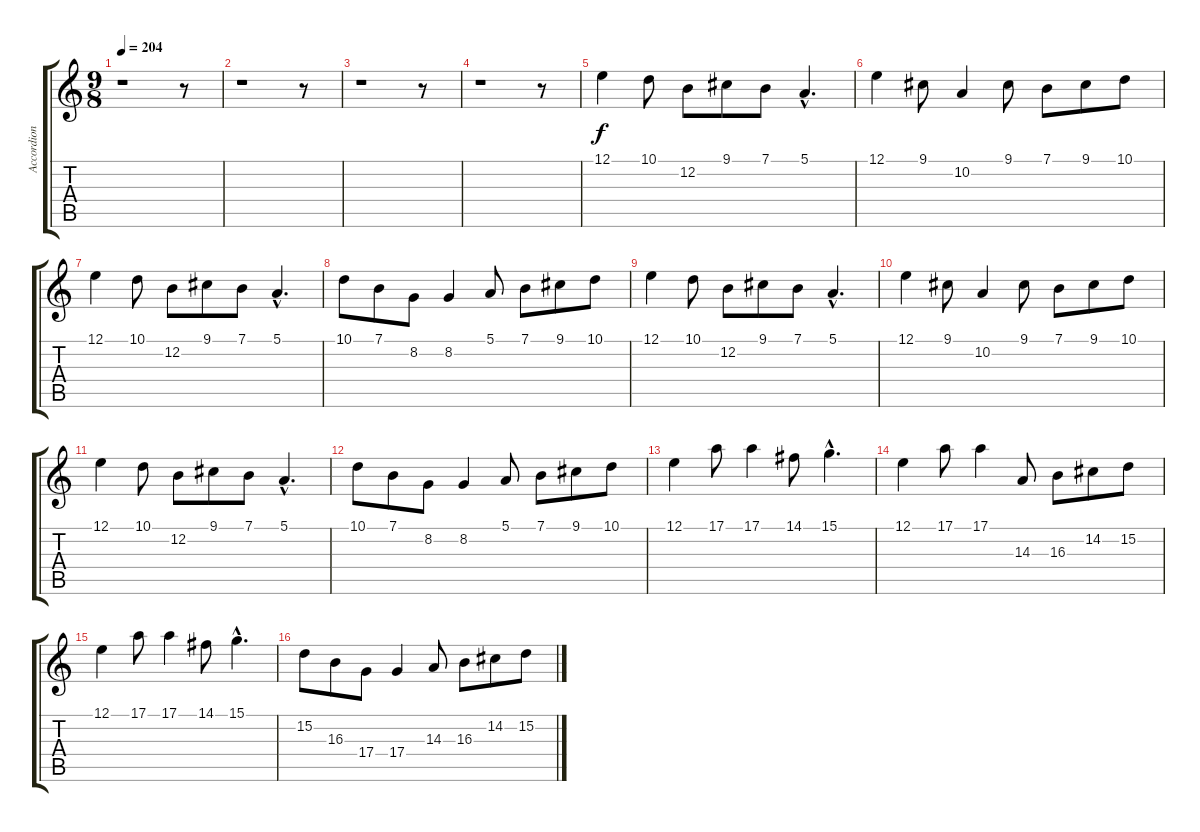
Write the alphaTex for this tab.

\track ("Accordion 1" "Accordion ") {instrument tangoaccordion}
\staff {score tabs}
\tuning (E4 B3 G3 D3 A2 E2) {hide}
\ts (9 8)
\tempo 204
\clef g2
\ks c
r.1{dy f instrument tangoaccordion} r.8 |
r.1 r.8 |
r.1 r.8 |
r.1 r.8 |
12.1.4 10.1.8 12.2.8 9.1.8 7.1.8 5.1{hac}.4{d} |
12.1.4 9.1.8 10.2.4 9.1.8 7.1.8 9.1.8 10.1.8 |
12.1.4 10.1.8 12.2.8 9.1.8 7.1.8 5.1{hac}.4{d} |
10.1.8 7.1.8 8.2.8 8.2.4 5.1.8 7.1.8 9.1.8 10.1.8 |
12.1.4 10.1.8 12.2.8 9.1.8 7.1.8 5.1{hac}.4{d} |
12.1.4 9.1.8 10.2.4 9.1.8 7.1.8 9.1.8 10.1.8 |
12.1.4 10.1.8 12.2.8 9.1.8 7.1.8 5.1{hac}.4{d} |
10.1.8 7.1.8 8.2.8 8.2.4 5.1.8 7.1.8 9.1.8 10.1.8 |
12.1.4 17.1.8 17.1.4 14.1.8 15.1{hac}.4{d} |
12.1.4 17.1.8 17.1.4 14.3.8 16.3.8 14.2.8 15.2.8 |
12.1.4 17.1.8 17.1.4 14.1.8 15.1{hac}.4{d} |
15.2.8 16.3.8 17.4.8 17.4.4 14.3.8 16.3.8 14.2.8 15.2.8
